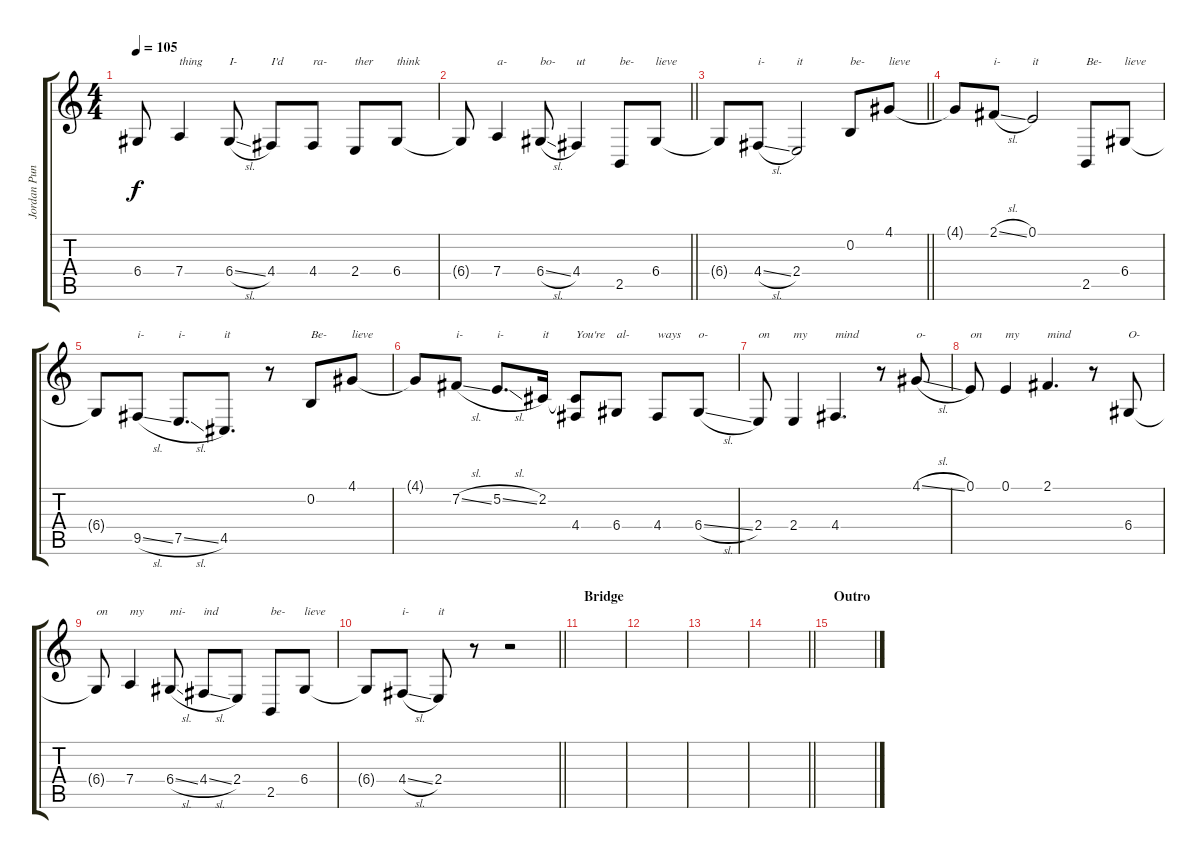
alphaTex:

\track ("Jordan Pundik (Backing)" "Jordan Pun") {instrument sopranosax}
\staff {score tabs}
\tuning (E4 B3 G3 D3 A2 E2) {hide}
\ts (4 4)
\tempo 105
\clef g2
\ks c
6.4{t}.8{dy f} 7.4.4{txt "thing"} 6.4{sl}.8{txt "I-"} 4.4.8{txt "I'd"} 4.4.8{txt "ra-"} 2.4.8{txt "ther"} 6.4.8{txt "think"} |
\barLineRight lightlight
6.4{t}.8 7.4.4{txt "a-"} 6.4{sl}.8{txt "bo-"} 4.4.4{txt "ut"} 2.5.8{txt "be-"} 6.4.8{txt "lieve"} |
\barLineRight lightlight
6.4{t}.8 4.4{sl}.8{txt "i-"} 2.4.2{txt "it"} 0.2.8{txt "be-"} 4.1.8{txt "lieve"} |
4.1{t}.8 2.1{sl}.8{txt "i-"} 0.1.2{txt "it"} 2.5.8{txt "Be-"} 6.4.8{txt "lieve"} |
6.4{t}.8 9.5{sl}.8{txt "i-"} 7.5{sl}.8{d txt "i-"} 4.5.8{d txt "it"} r.8 0.2.8{txt "Be-"} 4.1.8{txt "lieve"} |
4.1{t}.8 7.2{sl}.8{txt "i-"} 5.2{sl}.8{d txt "i-"} 2.2.16{txt "it"} (2.2{t} 4.4).8{txt "You're"} 6.4.8{txt "al-"} 4.4.8{txt "ways"} 6.4{sl}.8{txt "o-"} |
2.4.8{txt "on"} 2.4.4{txt "my"} 4.4.4{d txt "mind"} r.8 4.1{sl}.8{txt "o-"} |
0.1.8{txt "on"} 0.1.4{txt "my"} 2.1.4{d txt "mind"} r.8 6.4.8{txt "O-"} |
6.4{t}.8{txt "on"} 7.4.4{txt "my"} 6.4{sl}.8{txt "mi-"} 4.4{sl}.8{txt "ind"} 2.4.8 2.5.8{txt "be-"} 6.4.8{txt "lieve"} |
\barLineRight lightlight
6.4{t}.8 4.4{sl}.8{txt "i-"} 2.4.8{txt "it"} r.8 r.2 |
\section ("" "Bridge")
|
|
|
\barLineRight lightlight
|
\section ("" "Outro")
